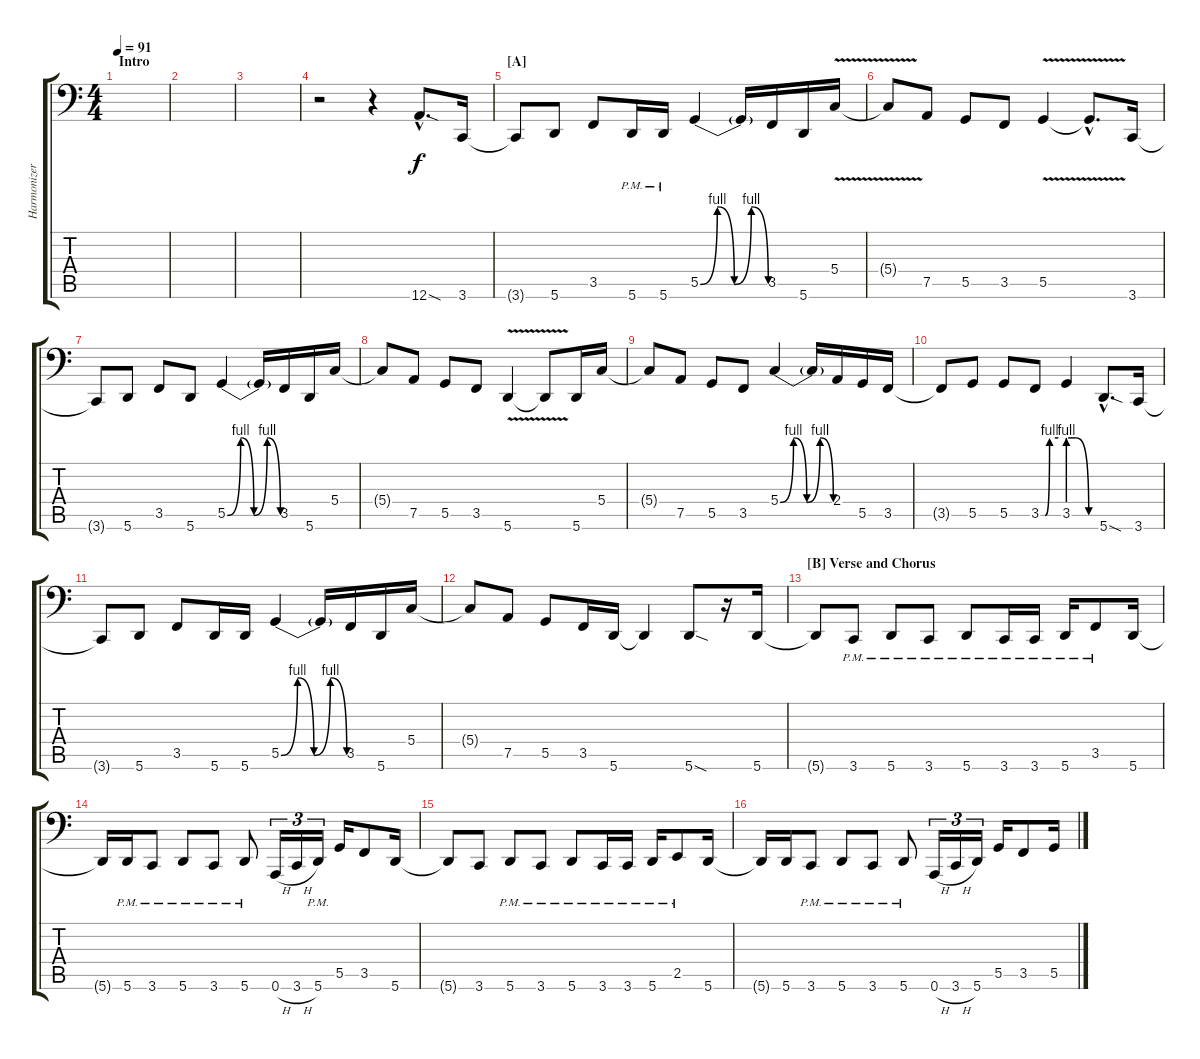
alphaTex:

\track ("Harmonizer" "Harmonizer") {instrument distortionguitar}
\staff {score tabs}
\tuning (A2 E2 C2 G1 D1 A0) {hide}
\ts (4 4)
\section ("" "Intro")
\tempo 91
\clef f4
\ks c
|
|
|
r.2 r.4 12.6{sod hac}.8{d} 3.6.16 |
\section ("" "[A]")
3.6{t}.8 5.6.8 3.5.8 5.6{pm}.16 5.6{pm}.16 5.5{be (custom 0 0 15 4 30 0 45 4 60 0)}.4 5.5{t}.16 3.5.16 5.6.16 5.4{v}.16 |
5.4{t}.8 7.5.8 5.5.8 3.5.8 5.5{v}.4 5.5{hac t}.8{d} 3.6.16 |
3.6{t}.8 5.6.8 3.5.8 5.6.8 5.5{be (custom 0 0 15 4 30 0 45 4 60 0)}.4 5.5{t}.16 3.5.16 5.6.16 5.4.16 |
5.4{t}.8 7.5.8 5.5.8 3.5.8 5.6{v}.4 5.6{t}.8 5.6.16 5.4.16 |
5.4{t}.8 7.5.8 5.5.8 3.5.8 5.4{be (custom 0 0 15 4 30 0 45 4 60 0)}.4 5.4{t}.16 2.4.16 5.5.16 3.5.16 |
3.5{t}.8 5.5.8 5.5.8 3.5{be (custom 0 0 15 0 30 4 60 4)}.8 3.5{be (custom 0 4 15 4 45 0 60 0)}.4 5.6{sod hac}.8{d} 3.6.16 |
3.6{t}.8 5.6.8 3.5.8 5.6.16 5.6.16 5.5{be (custom 0 0 15 4 30 0 45 4 60 0)}.4 5.5{t}.16 3.5.16 5.6.16 5.4.16 |
5.4{t}.8 7.5.8 5.5.8 3.5.16 5.6.16 5.6{t}.4 5.6{sod}.8 r.16 5.6.16 |
\section ("" "[B] Verse and Chorus")
5.6{t}.8 3.6{pm}.8 5.6{pm}.8 3.6{pm}.8 5.6{pm}.8 3.6{pm}.16 3.6{pm}.16 5.6{pm}.16 3.5{pm}.8 5.6.16 |
5.6{t}.16 5.6{pm}.16 3.6{pm}.8 5.6{pm}.8 3.6{pm}.8 5.6{pm}.8 0.6{h}.16{tu (3 2)} 3.6{h}.16{tu (3 2)} 5.6{pm}.16{tu (3 2)} 5.5.16 3.5.8 5.6.16 |
5.6{t}.8 3.6.8 5.6{pm}.8 3.6{pm}.8 5.6{pm}.8 3.6{pm}.16 3.6{pm}.16 5.6{pm}.16 2.5{pm}.8 5.6.16 |
5.6{t}.16 5.6.16 3.6{pm}.8 5.6{pm}.8 3.6{pm}.8 5.6{pm}.8 0.6{h}.16{tu (3 2)} 3.6{h}.16{tu (3 2)} 5.6.16{tu (3 2)} 5.5.16 3.5.8 5.5.16
